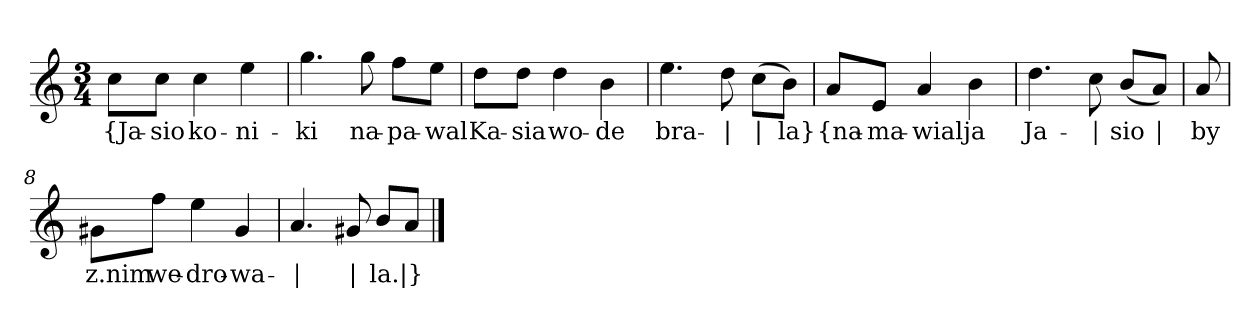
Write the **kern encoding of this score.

**kern	**text
*part1	*part1
*staff1	*staff1
*clefG2	*
*k[]	*
*a:	*
*M3/4	*
=	=
8cc\L	{Ja-
8cc\J	-sio
4cc	ko-
4ee	-ni-
=2	=2
4.gg	-ki
8gg	na-
8ff\L	-pa-
8ee\J	-wal
=3	=3
8dd\L	Ka-
8dd\J	-sia
4dd	wo-
4b	-de
=4	=4
4.ee	bra-
8dd	|
(8cc\L	|
8b\J)	-la}
=5y	=5y
8a/L	{na-
8e/J	-ma-
4a	-wial
4b	ja
=6	=6
4.dd	Ja-
8cc	|
(8b/L	-sio
8a/J)	|
=7y	=7y
8a	by
=8	=8
8g#X\L	z.nim
8ff\J	we-
4ee	-dro-
4g#	-wa-
=9	=9
4.a	|
8g#X	|
8b/L	-la.
8a/J	|}
==	==
*-	*-
